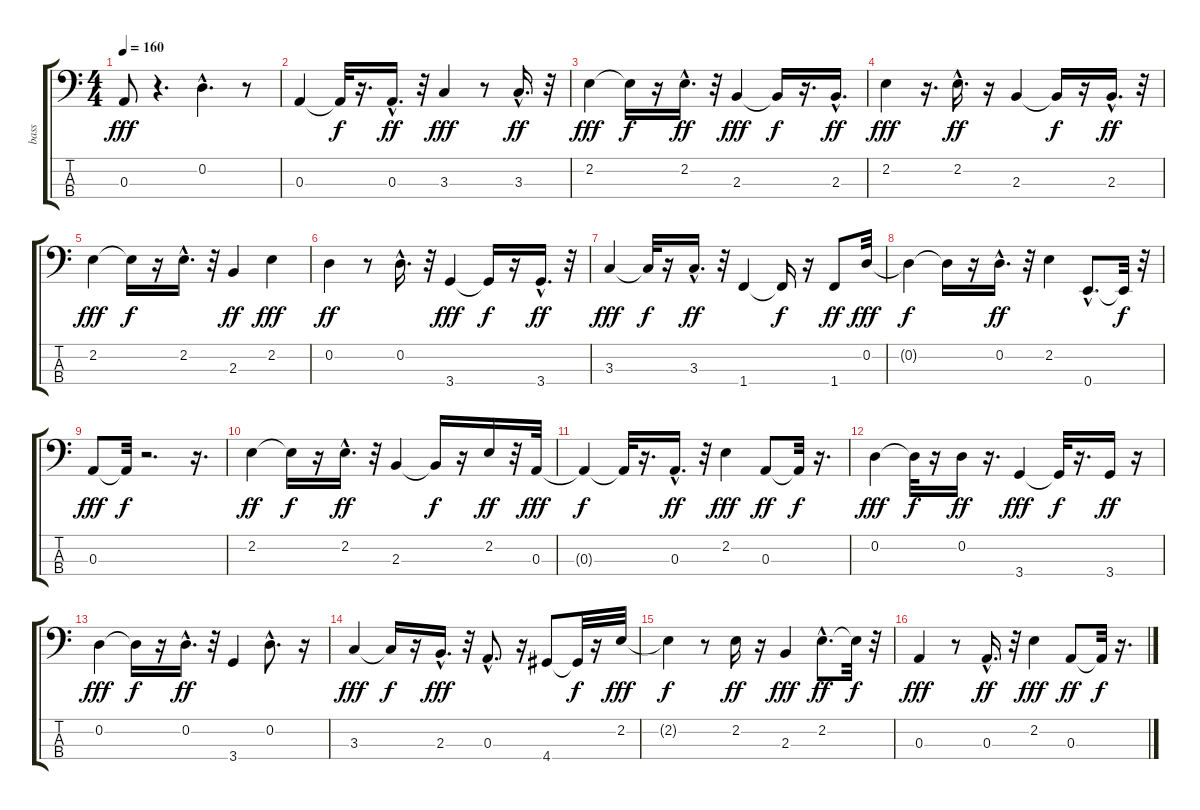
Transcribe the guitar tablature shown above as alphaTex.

\track ("bass" "bass") {instrument acousticguitarnylon}
\staff {score tabs}
\tuning (G2 D2 A1 E1) {hide}
\ts (4 4)
\tempo 160
\clef f4
\ks c
0.3.8{dy fff} r.4{d} 0.2{hac}.4{d} r.8 |
0.3.4 0.3{t}.32{dy f} r.16{d} 0.3{hac}.16{d dy ff} r.32 3.3.4{dy fff} r.8 3.3{hac}.16{d dy ff} r.32 |
2.2.4{dy fff} 2.2{t}.16{dy f} r.16 2.2{hac}.16{d dy ff} r.32 2.3.4{dy fff} 2.3{t}.16{dy f} r.16{d} 2.3{hac}.16{d dy ff} |
2.2.4{dy fff} r.16{d} 2.2{hac}.16{d dy ff} r.16 2.3.4 2.3{t}.16{dy f} r.16 2.3{hac}.16{d dy ff} r.32 |
2.2.4{dy fff} 2.2{t}.16{dy f} r.16 2.2{hac}.16{d} r.32 2.3.4{dy ff} 2.2.4{dy fff} |
0.2.4{dy ff} r.8 0.2{hac}.16{d} r.32 3.4.4{dy fff} 3.4{t}.16{dy f} r.16 3.4{hac}.16{d dy ff} r.32 |
3.3.4{dy fff} 3.3{t}.32{dy f} r.16 3.3{hac}.16{d dy ff} r.32 1.4.4 1.4{t}.16{dy f} r.16 1.4.8{dy ff} 0.2.32{dy fff} |
0.2{t}.4{dy f} 0.2{t}.16 r.16 0.2{hac}.16{d dy ff} r.32 2.2.4 0.4{hac}.8{d} 0.4{t}.32{dy f} r.32 |
0.3.8{dy fff} 0.3{t}.32{dy f} r.2{d} r.16{d} |
2.2.4{dy ff} 2.2{t}.16{dy f} r.16 2.2{hac}.16{d dy ff} r.32 2.3.4 2.3{t}.16{dy f} r.16 2.2.16{dy ff} r.32 0.3.32{dy fff} |
0.3{t}.4{dy f} 0.3{t}.32 r.16{d} 0.3{hac}.16{d dy ff} r.32 2.2.4{dy fff} 0.3.8{dy ff} 0.3{t}.32{dy f} r.16{d} |
0.2.4{dy fff} 0.2{t}.32{dy f} r.16 0.2.16{dy ff} r.16{d} 3.4.4{dy fff} 3.4{t}.32{dy f} r.16{d} 3.4.16{dy ff} r.16 |
0.2.4{dy fff} 0.2{t}.16{dy f} r.16 0.2{hac}.16{d dy ff} r.32 3.4.4 0.2{hac}.8{d} r.16 |
3.3.4{dy fff} 3.3{t}.16{dy f} r.16 2.3{hac}.16{d dy fff} r.32 0.3{hac}.8{d} r.16 4.4.8 4.4{t}.32{dy f} r.16 2.2.32{dy fff} |
2.2{t}.4{dy f} r.8 2.2.16{dy ff} r.16 2.3.4{dy fff} 2.2{hac}.8{d dy ff} 2.2{t}.32{dy f} r.32 |
0.3.4{dy fff} r.8 0.3{hac}.16{d dy ff} r.32 2.2.4{dy fff} 0.3.8{dy ff} 0.3{t}.32{dy f} r.16{d}
